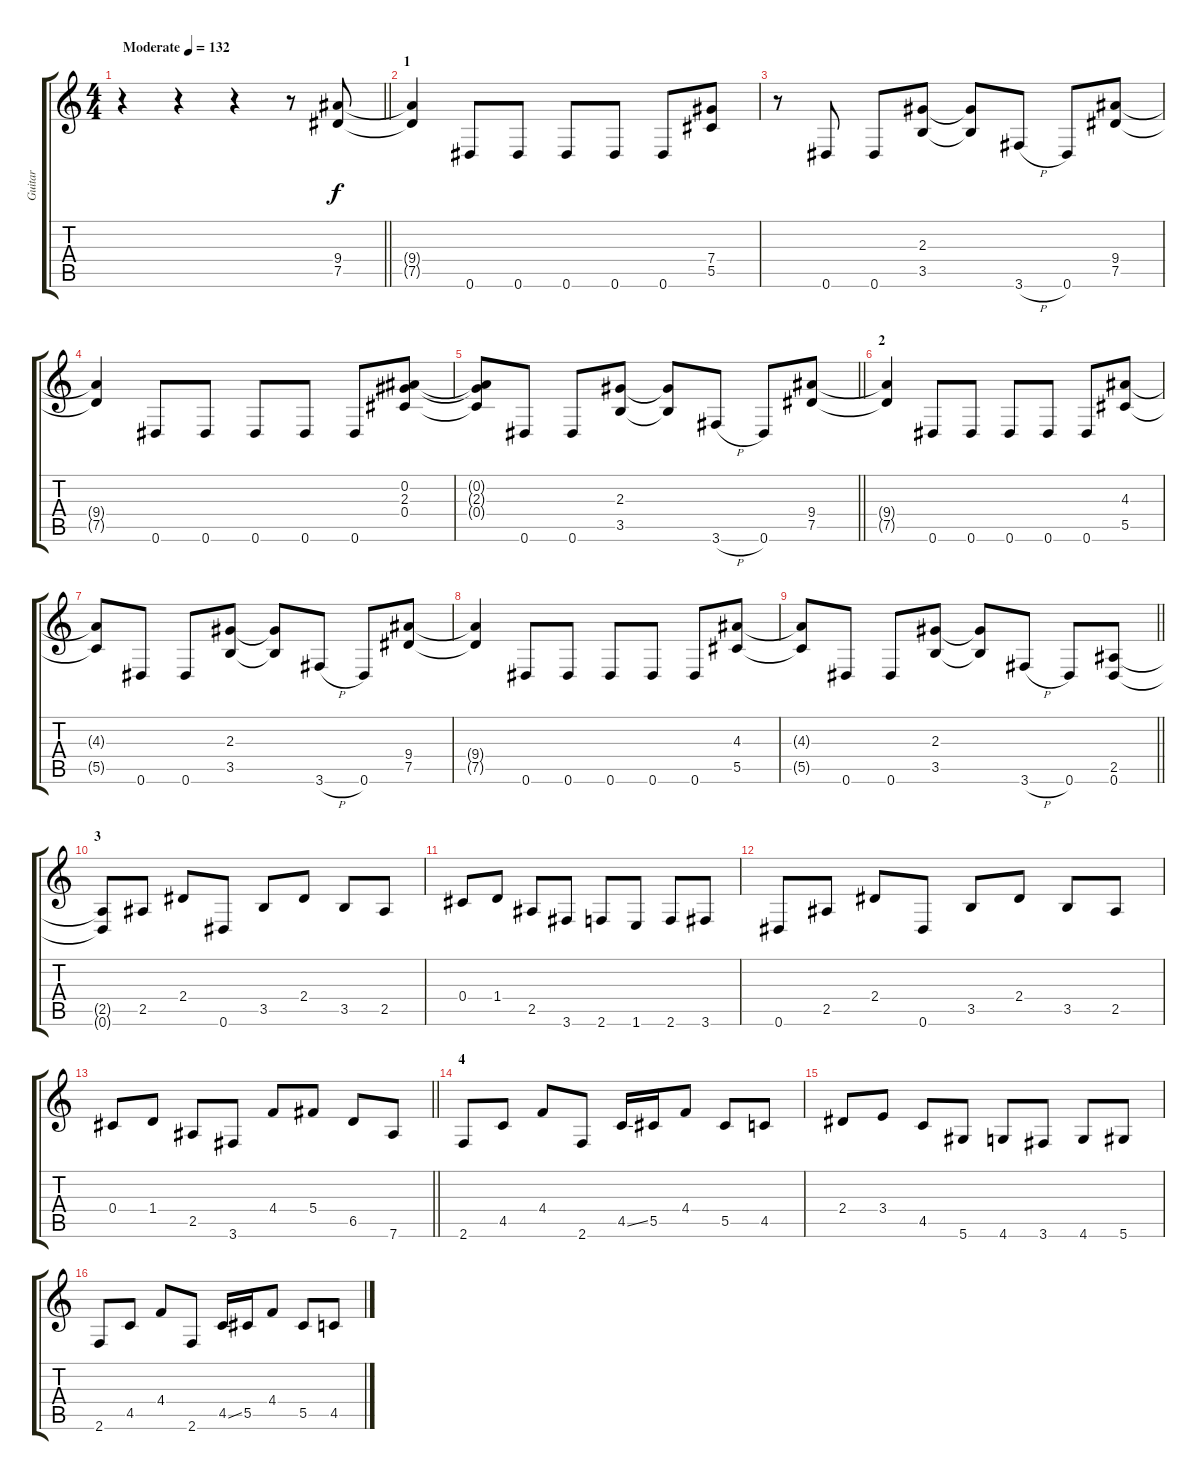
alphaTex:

\track ("Guitar" "Guitar") {instrument overdrivenguitar}
\staff {score tabs}
\tuning (Eb4 Bb3 Gb3 Db3 Ab2 Eb2) {hide}
\ts (4 4)
\tempo (132 "Moderate")
\clef g2
\barLineRight lightlight
\ks c
r.4{dy f instrument overdrivenguitar} r.4 r.4 r.8 (9.4 7.5).8 |
\section ("" "1")
(9.4{t} 7.5{t}).4 0.6.8 0.6.8 0.6.8 0.6.8 0.6.8 (7.4 5.5).8 |
r.8 0.6.8 0.6.8 (2.3 3.5).8 (2.3{t} 3.5{t}).8 3.6{h}.8 0.6.8 (9.4 7.5).8 |
(9.4{t} 7.5{t}).4 0.6.8 0.6.8 0.6.8 0.6.8 0.6.8 (0.2 2.3 0.4).8 |
\barLineRight lightlight
(0.2{t} 2.3{t} 0.4{t}).8 0.6.8 0.6.8 (2.3 3.5).8 (2.3{t} 3.5{t}).8 3.6{h}.8 0.6.8 (9.4 7.5).8 |
\section ("" "2")
(9.4{t} 7.5{t}).4 0.6.8 0.6.8 0.6.8 0.6.8 0.6.8 (4.3 5.5).8 |
(4.3{t} 5.5{t}).8 0.6.8 0.6.8 (2.3 3.5).8 (2.3{t} 3.5{t}).8 3.6{h}.8 0.6.8 (9.4 7.5).8 |
(9.4{t} 7.5{t}).4 0.6.8 0.6.8 0.6.8 0.6.8 0.6.8 (4.3 5.5).8 |
\barLineRight lightlight
(4.3{t} 5.5{t}).8 0.6.8 0.6.8 (2.3 3.5).8 (2.3{t} 3.5{t}).8 3.6{h}.8 0.6.8 (2.5 0.6).8 |
\section ("" "3")
(2.5{t} 0.6{t}).8 2.5.8 2.4.8 0.6.8 3.5.8 2.4.8 3.5.8 2.5.8 |
0.4.8 1.4.8 2.5.8 3.6.8 2.6.8 1.6.8 2.6.8 3.6.8 |
0.6.8 2.5.8 2.4.8 0.6.8 3.5.8 2.4.8 3.5.8 2.5.8 |
\barLineRight lightlight
0.4.8 1.4.8 2.5.8 3.6.8 4.4.8 5.4.8 6.5.8 7.6.8 |
\section ("" "4")
2.6.8 4.5.8 4.4.8 2.6.8 4.5{ss}.16 5.5.16 4.4.8 5.5.8 4.5.8 |
2.4.8 3.4.8 4.5.8 5.6.8 4.6.8 3.6.8 4.6.8 5.6.8 |
2.6.8 4.5.8 4.4.8 2.6.8 4.5{ss}.16 5.5.16 4.4.8 5.5.8 4.5.8
